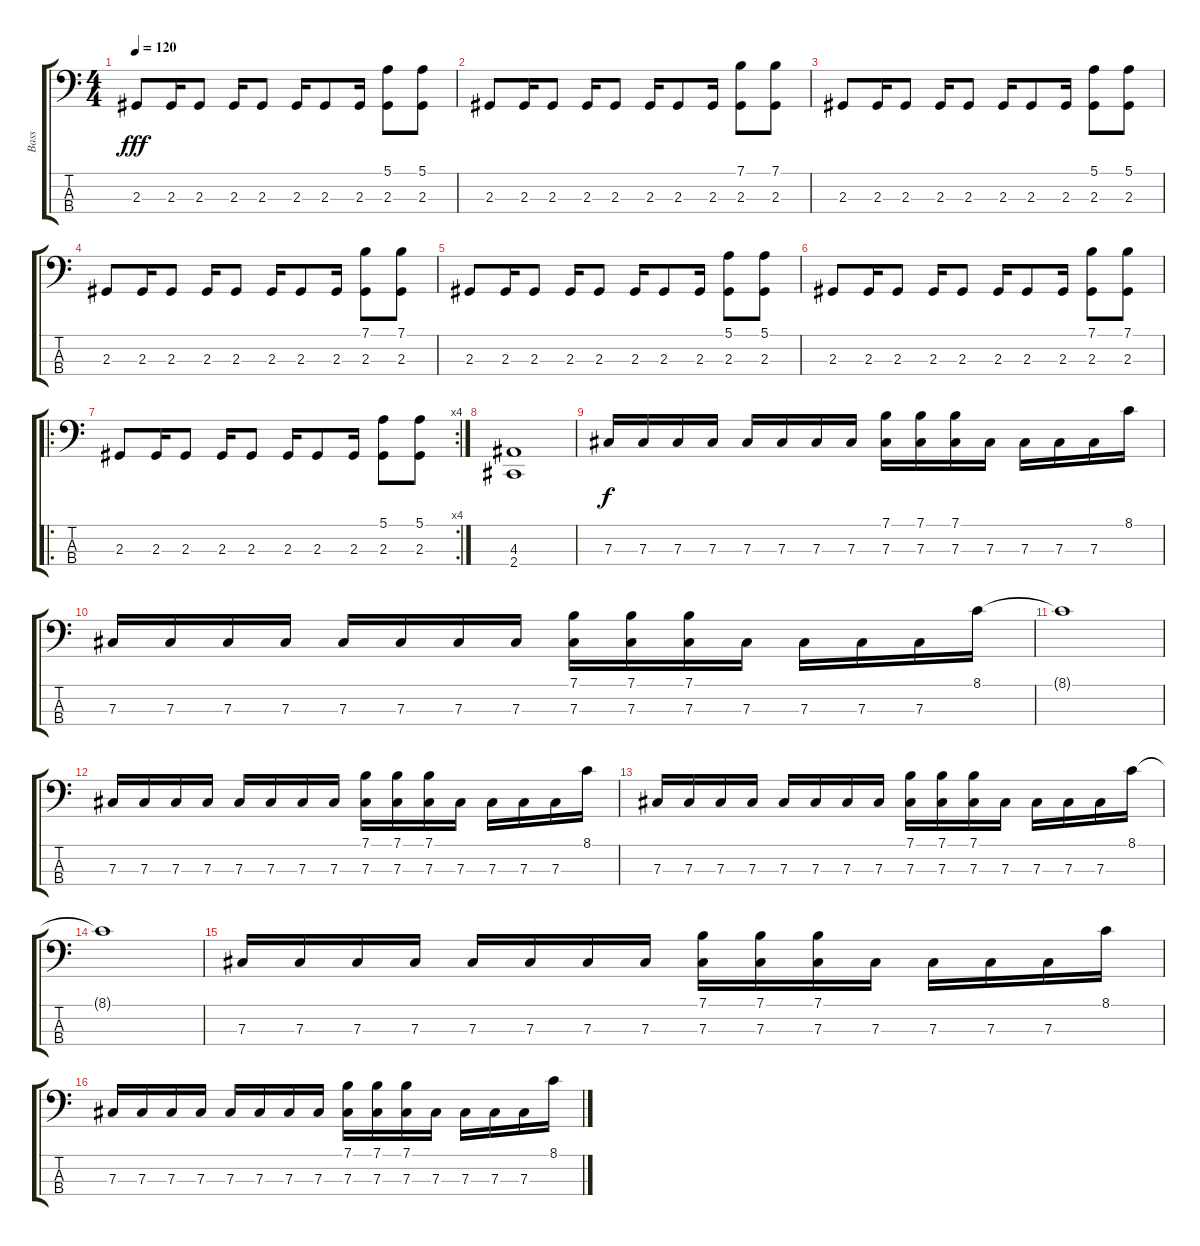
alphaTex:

\track ("Bass" "Bass") {instrument electricbassfinger}
\staff {score tabs}
\tuning (E2 B1 Gb1 B0) {hide}
\ts (4 4)
\tempo 120
\clef f4
\ks c
2.3.8{dy fff} 2.3.16 2.3.8 2.3.16 2.3.8 2.3.16 2.3.8 2.3.16 (5.1 2.3).8 (5.1 2.3).8 |
2.3.8 2.3.16 2.3.8 2.3.16 2.3.8 2.3.16 2.3.8 2.3.16 (7.1 2.3).8 (7.1 2.3).8 |
2.3.8 2.3.16 2.3.8 2.3.16 2.3.8 2.3.16 2.3.8 2.3.16 (5.1 2.3).8 (5.1 2.3).8 |
2.3.8 2.3.16 2.3.8 2.3.16 2.3.8 2.3.16 2.3.8 2.3.16 (7.1 2.3).8 (7.1 2.3).8 |
2.3.8 2.3.16 2.3.8 2.3.16 2.3.8 2.3.16 2.3.8 2.3.16 (5.1 2.3).8 (5.1 2.3).8 |
2.3.8 2.3.16 2.3.8 2.3.16 2.3.8 2.3.16 2.3.8 2.3.16 (7.1 2.3).8 (7.1 2.3).8 |
\ro
\rc 4
2.3.8 2.3.16 2.3.8 2.3.16 2.3.8 2.3.16 2.3.8 2.3.16 (5.1 2.3).8 (5.1 2.3).8 |
(4.3 2.4).1 |
7.3.16{dy f} 7.3.16 7.3.16 7.3.16 7.3.16 7.3.16 7.3.16 7.3.16 (7.1 7.3).16 (7.1 7.3).16 (7.1 7.3).16 7.3.16 7.3.16 7.3.16 7.3.16 8.1.16 |
7.3.16 7.3.16 7.3.16 7.3.16 7.3.16 7.3.16 7.3.16 7.3.16 (7.1 7.3).16 (7.1 7.3).16 (7.1 7.3).16 7.3.16 7.3.16 7.3.16 7.3.16 8.1.16 |
8.1{t}.1 |
7.3.16 7.3.16 7.3.16 7.3.16 7.3.16 7.3.16 7.3.16 7.3.16 (7.1 7.3).16 (7.1 7.3).16 (7.1 7.3).16 7.3.16 7.3.16 7.3.16 7.3.16 8.1.16 |
7.3.16 7.3.16 7.3.16 7.3.16 7.3.16 7.3.16 7.3.16 7.3.16 (7.1 7.3).16 (7.1 7.3).16 (7.1 7.3).16 7.3.16 7.3.16 7.3.16 7.3.16 8.1.16 |
8.1{t}.1 |
7.3.16 7.3.16 7.3.16 7.3.16 7.3.16 7.3.16 7.3.16 7.3.16 (7.1 7.3).16 (7.1 7.3).16 (7.1 7.3).16 7.3.16 7.3.16 7.3.16 7.3.16 8.1.16 |
7.3.16 7.3.16 7.3.16 7.3.16 7.3.16 7.3.16 7.3.16 7.3.16 (7.1 7.3).16 (7.1 7.3).16 (7.1 7.3).16 7.3.16 7.3.16 7.3.16 7.3.16 8.1.16
